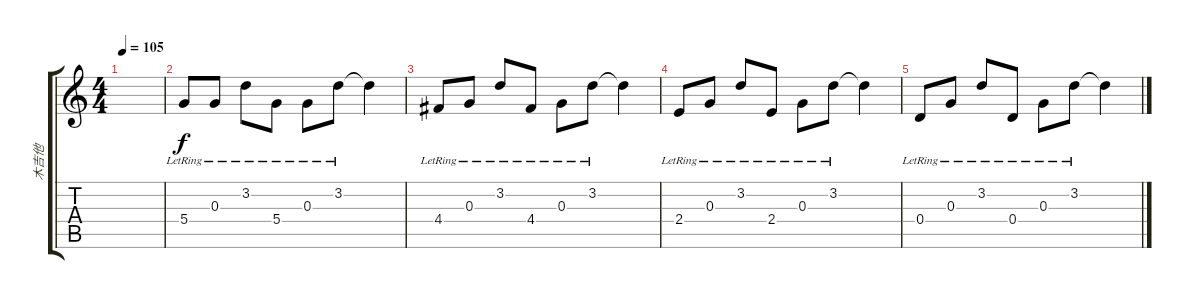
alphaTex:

\track ("木吉他" "木吉他") {instrument acousticguitarsteel}
\staff {score tabs}
\tuning (E4 B3 G3 D3 A2 E2) {hide}
\ts (4 4)
\tempo 105
\clef g2
\ks c
|
5.4{lr}.8 0.3{lr}.8 3.2{lr}.8 5.4{lr}.8 0.3{lr}.8 3.2{lr}.8 3.2{t}.4 |
4.4{lr}.8 0.3{lr}.8 3.2{lr}.8 4.4{lr}.8 0.3{lr}.8 3.2{lr}.8 3.2{t}.4 |
2.4{lr}.8 0.3{lr}.8 3.2{lr}.8 2.4{lr}.8 0.3{lr}.8 3.2{lr}.8 3.2{t}.4 |
0.4{lr}.8 0.3{lr}.8 3.2{lr}.8 0.4{lr}.8 0.3{lr}.8 3.2{lr}.8 3.2{t}.4
